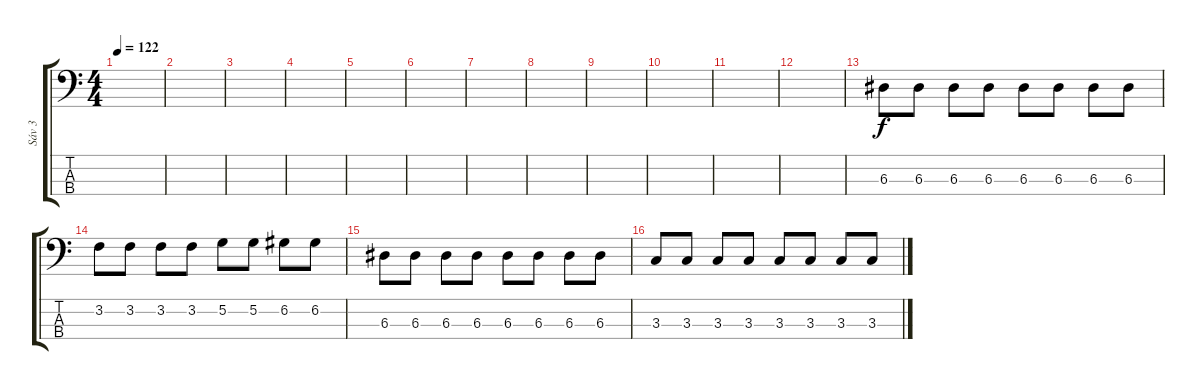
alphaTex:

\track ("Sáv 3" "Sáv 3") {mute instrument electricbassfinger}
\staff {score tabs}
\tuning (G2 D2 A1 E1) {hide}
\ts (4 4)
\tempo 122
\clef f4
\ks c
|
|
|
|
|
|
|
|
|
|
|
|
6.3.8 6.3.8 6.3.8 6.3.8 6.3.8 6.3.8 6.3.8 6.3.8 |
3.2.8 3.2.8 3.2.8 3.2.8 5.2.8 5.2.8 6.2.8 6.2.8 |
6.3.8 6.3.8 6.3.8 6.3.8 6.3.8 6.3.8 6.3.8 6.3.8 |
3.3.8 3.3.8 3.3.8 3.3.8 3.3.8 3.3.8 3.3.8 3.3.8
